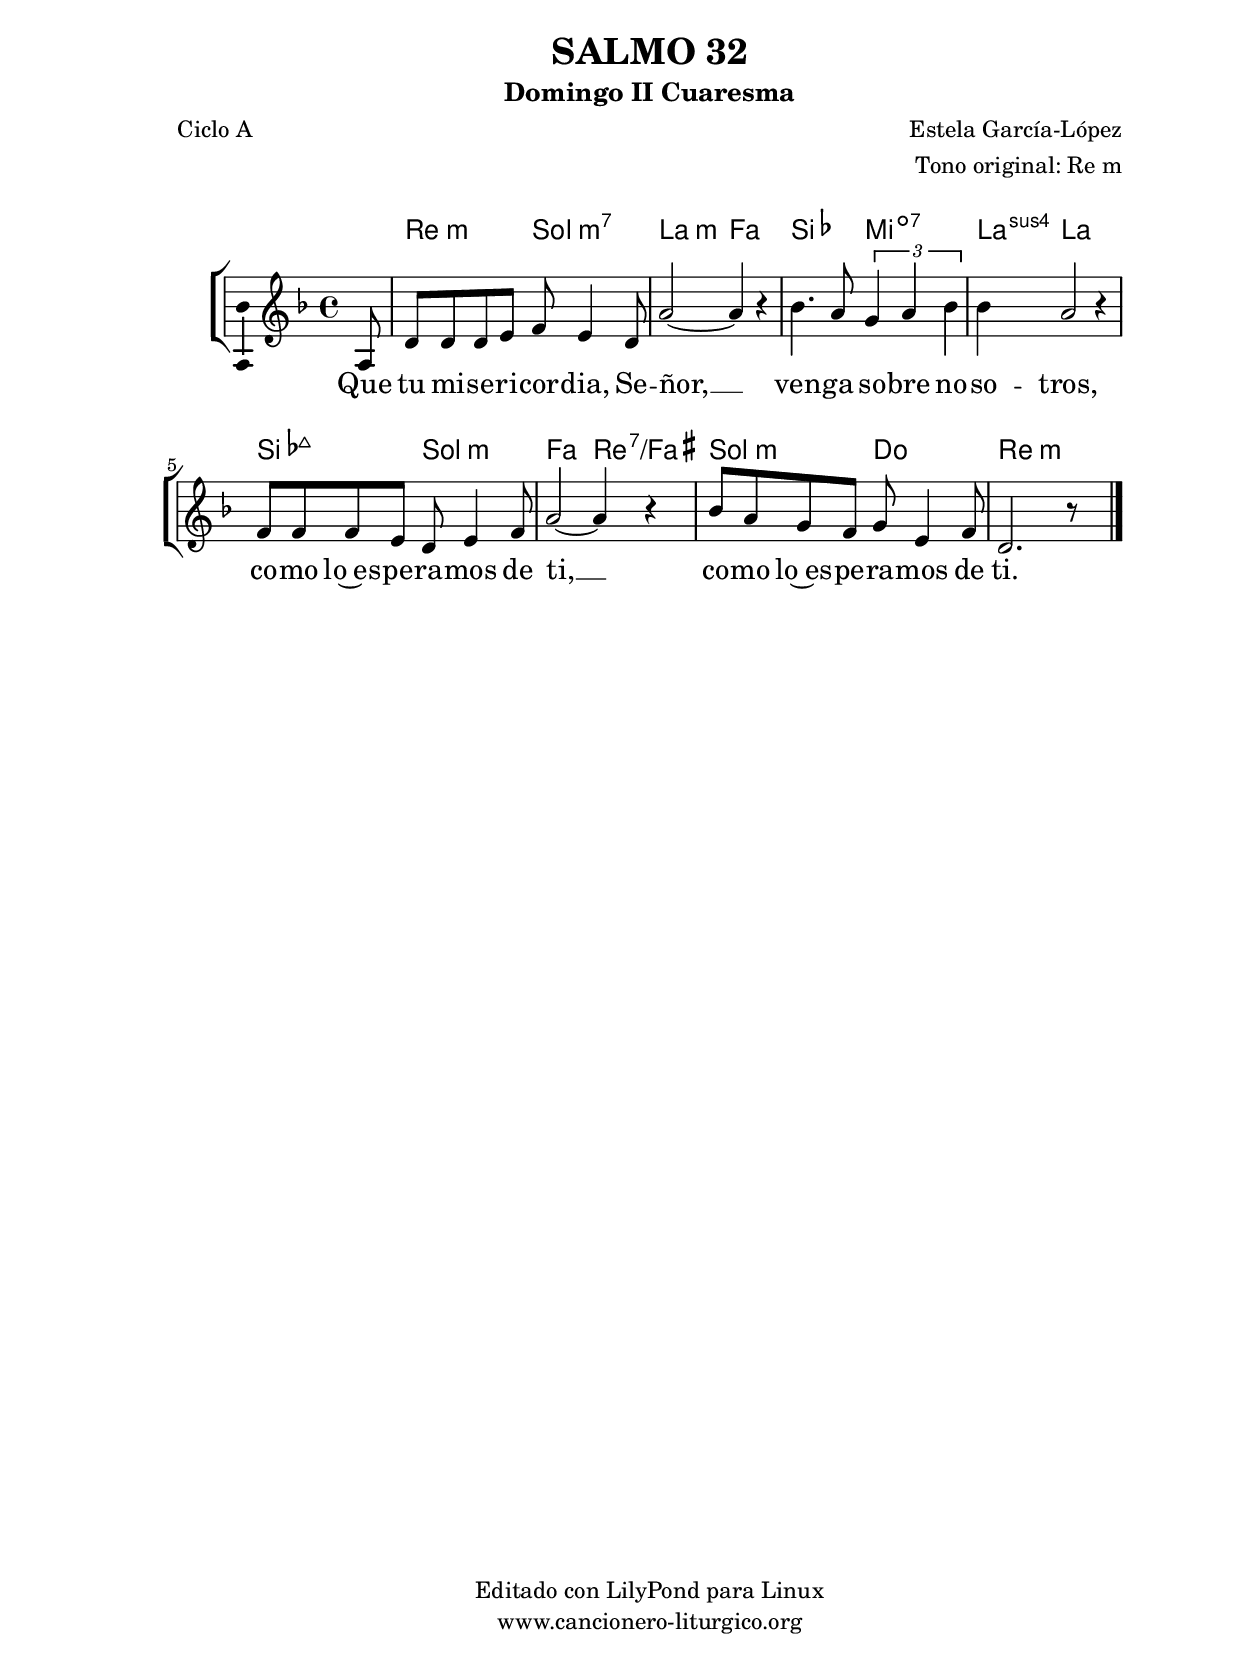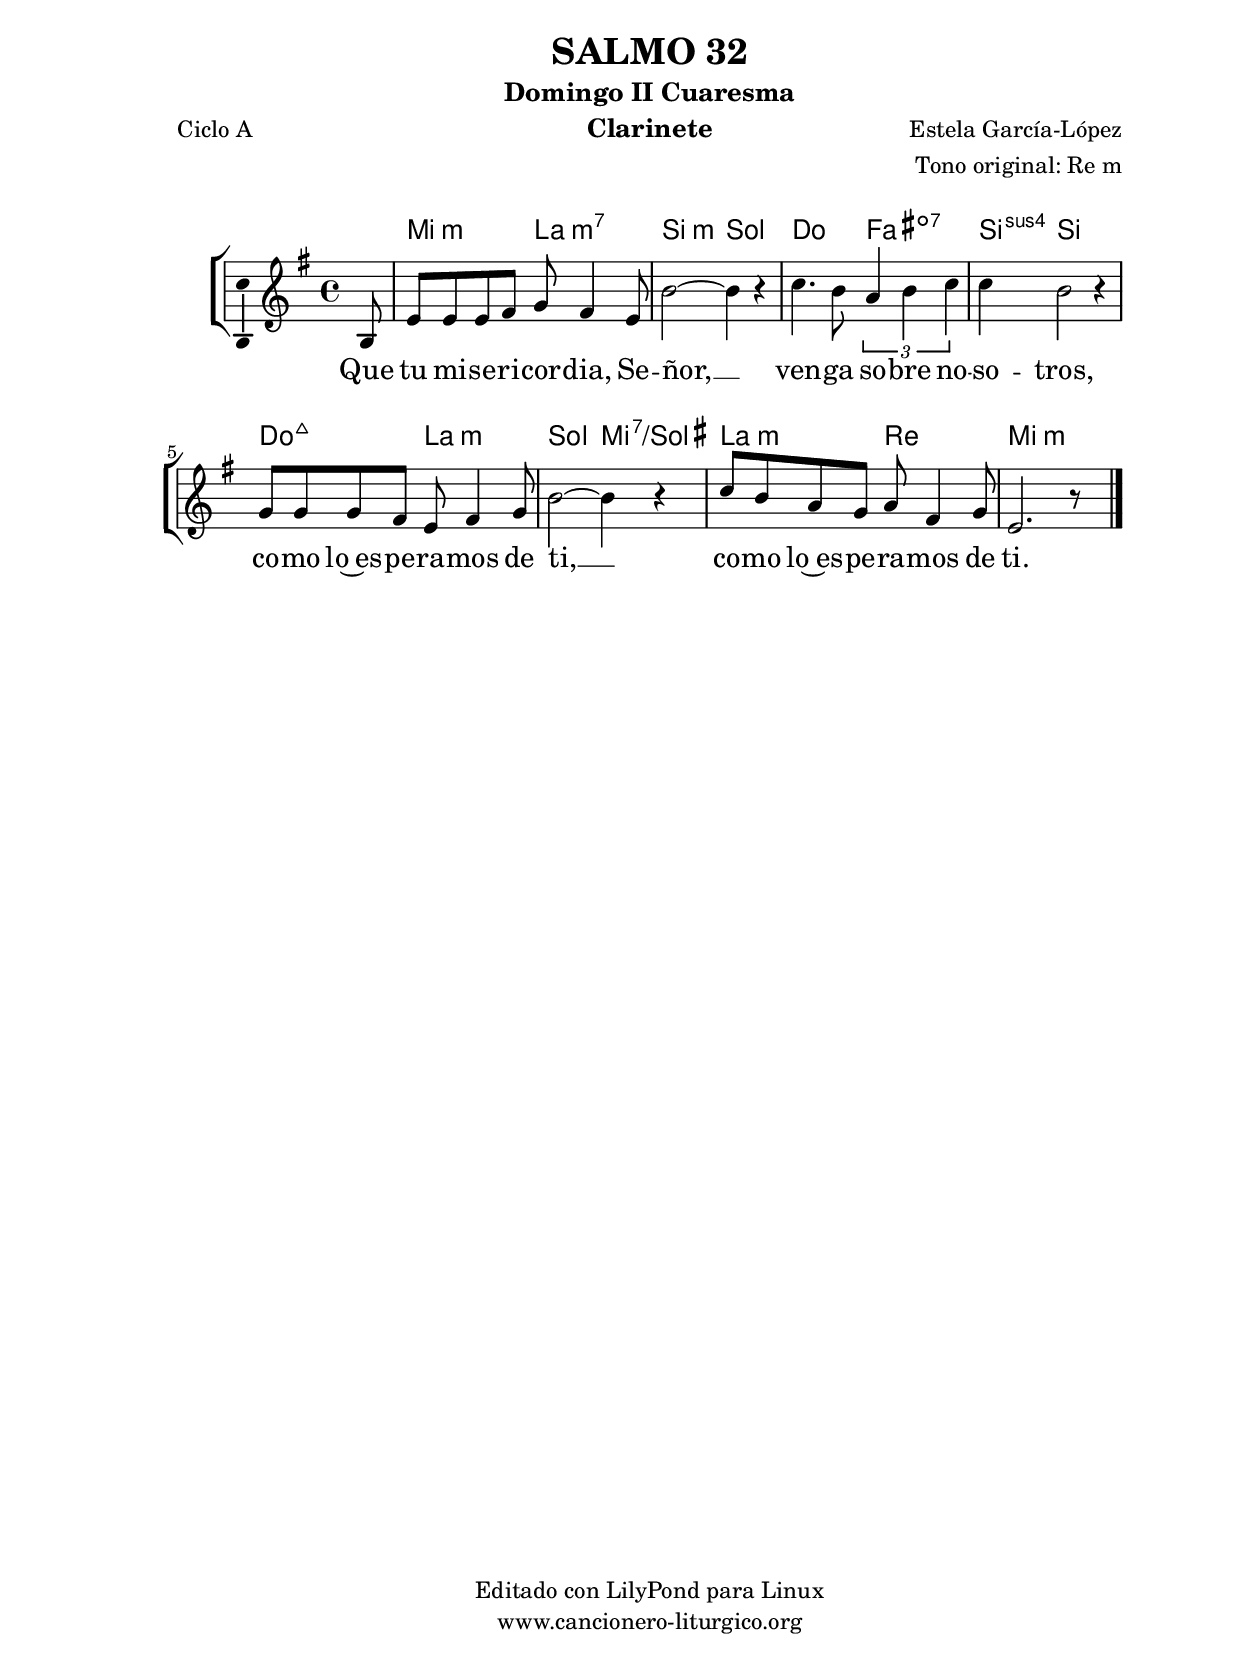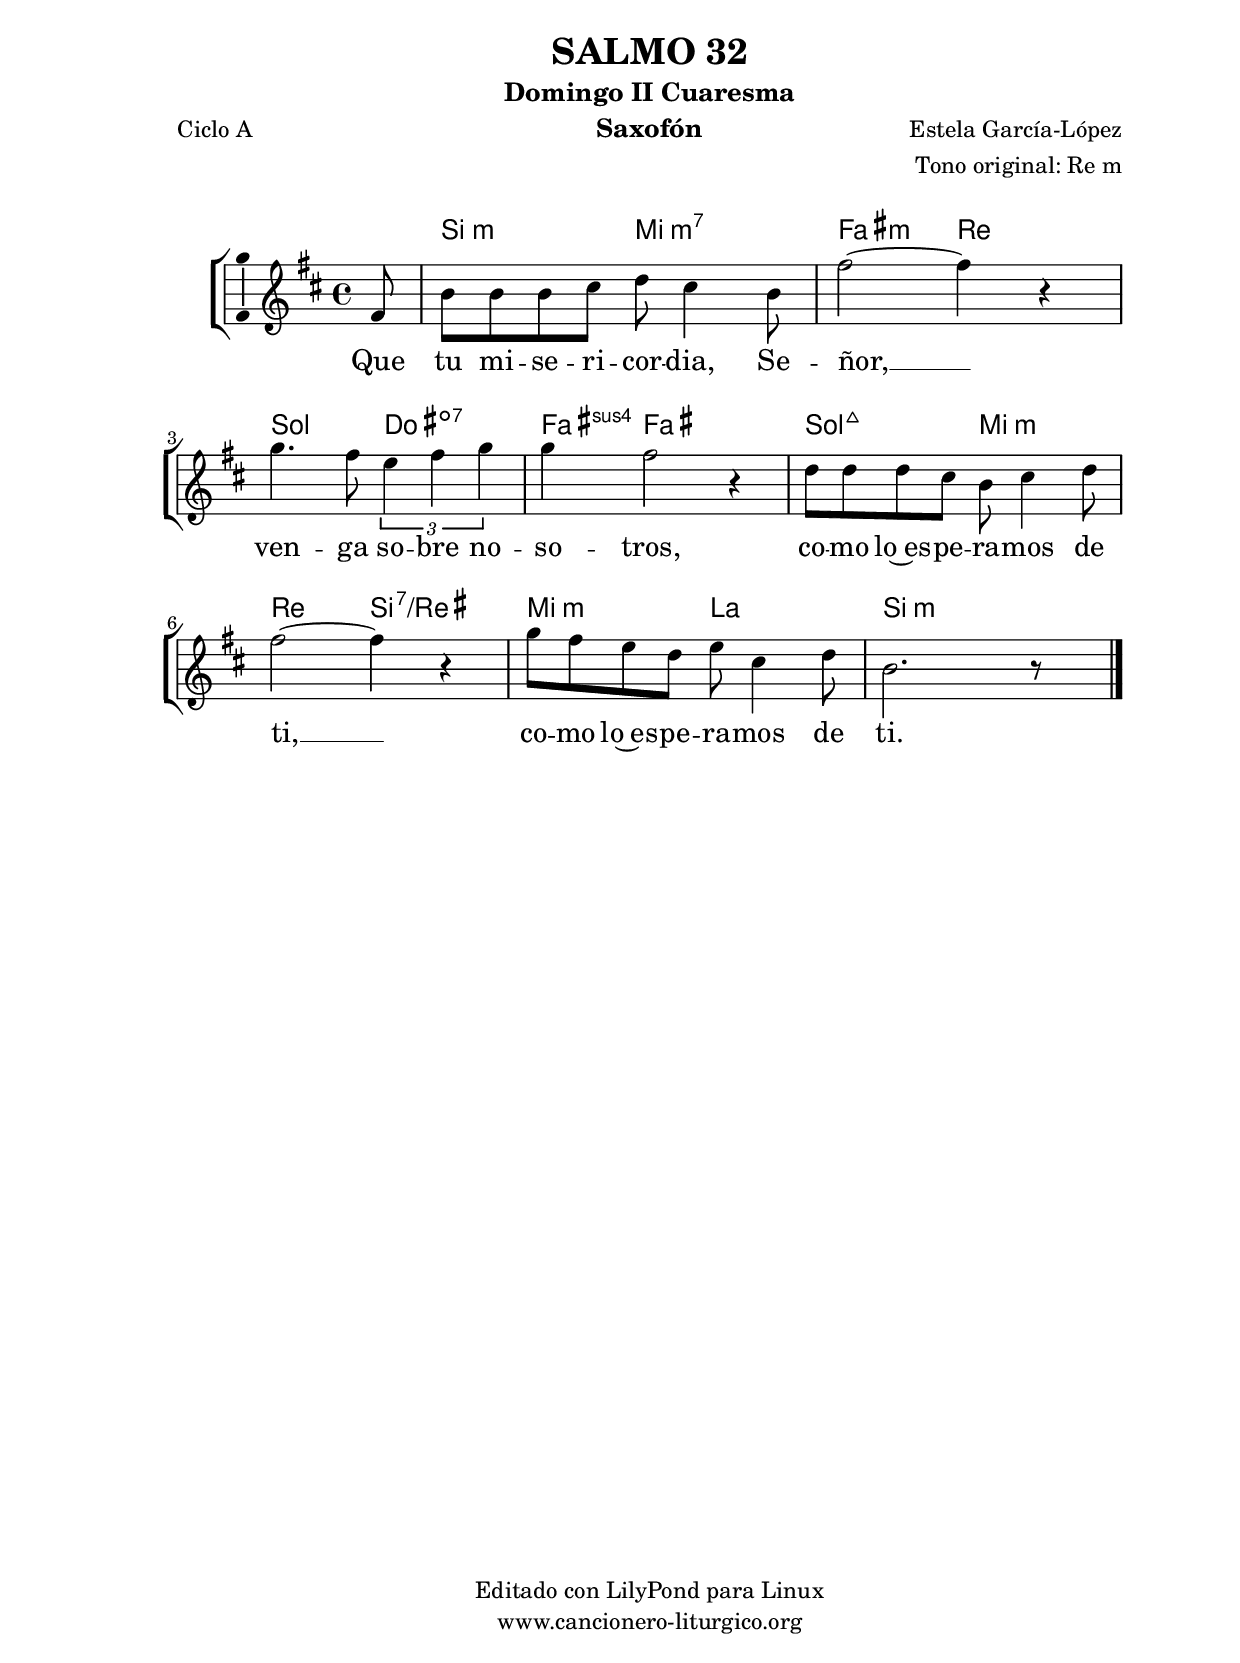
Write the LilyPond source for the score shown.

%
%para convertir .midi en .wav:
%timidity filename.midi -Ow -o finename.wav
%
%
%Para convertir de .wav a .mp3:
%lame -h -m j filename.wav
%
%
%para escuchar el midi:
%timidity nombrefichero.midi
%


%versión de lilypond para la que se ha escrito esta partitura:
\version "2.16.0"

	%Tamaño papel
	#(set-default-paper-size "a4")
	%Tamaño partitura
	#(set-global-staff-size 20)
	%No responde al pulsar sobre una nota
	#(ly:set-option 'point-and-click #f)

%parámetros del encabezamiento:
\header {
	title = "SALMO 32"
	subtitle = "Domingo II Cuaresma"
	composer = "Estela García-López"
	poet = "Ciclo A"
	meter = ""
	arranger = "Tono original: Re m"
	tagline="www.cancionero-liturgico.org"
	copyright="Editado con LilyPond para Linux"
	tiempo = "Cuaresma"
	usos = "Salmo"
	letra = "Que tu misericordia, Señor, venga sobre nosotros, como lo esperamos de ti, como lo esperamos de ti."
	}

%parámetros asociados al papel:
\paper  {
	oddHeaderMarkup = \markup {\fill-line { \on-the-fly #not-first-page \fromproperty #'header:title \on-the-fly #not-first-page \fromproperty #'header:composer }}
	evenHeaderMarkup = \markup {\fill-line { \fromproperty #'header:composer \fromproperty #'header:title }}
	#(set-paper-size "a4")
	print-page-number = ##f
	first-page-number = 1
	print-first-page-number = ##f
%	head-separation = 3.0 \cm
	top-margin = 2.0 \cm
	bottom-margin = 0.5\cm
%%%	bottom-margin = -1.0\cm
	left-margin = 3.0 \cm
	line-width = 16.0 \cm 
	indent = 8\mm
	interscoreline = 2.\mm
	between-system-space = 15\mm
%	para que las partituras no llenen la hoja:
	ragged-bottom = ##t
%	idem para la última hoja:
	ragged-last-bottom = ##f
%	para que las partituras llenen el ancho del papel:
	ragged-last = ##f
	after-title-space = 2.5 \cm
%page-count=1
%system-count=8

	%Flexible Vertical Spacing
%	markup-markup-spacing =
%	#'((basic-distance . 15) (minimum-distance . 15) (padding . 3))
	markup-system-spacing =
	#'((basic-distance . 15) (minimum-distance . 15) (padding . 3))
	system-system-spacing =
	#'((basic-distance . 15) (minimum-distance . 15) (padding . 3))
	score-system-spacing =
	#'((basic-distance . 15) (minimum-distance . 15) (padding . 5))
%	top-system-spacing = % header
%	#'((basic-distance . 8) (minimum-distance . 0) (padding . 3))
%	top-markup-spacing =
%	#'((basic-distance . 20) (minimum-distance . 20) (padding . 3))
	last-bottom-spacing = % footer
	#'((basic-distance . 5) (minimum-distance . 5) (padding . 3))
%	score-markup-spacing =
%	#'((basic-distance . 16) (minimum-distance . 13) (padding . 3))

	}


%parámetros que afectan a toda la partitura:
global =  {
	%clave de sol (G):
	\clef G
	%armadura:
%	\transpose a c'
	\key d \minor
	\tempo 4=88
	\set Score.tempoHideNote = ##t
	}


acordes = {
	\italianChords
	\chordmode {
%	\transpose a c'
{
s8
d2:m g:m7 a:m f bes e:dim7 a4:sus4 a2. bes2:maj7 g:m f d:7/fis g:m c d:m s2
	}
	}
}


melodia = 
%	\transpose a c'
{
	\relative c'{
	\time 4/4

\partial8 a8
d8 d d e f e4 d8
a'2~a4 r4
bes4. a8 \times2/3{g4 a bes}
bes4 a2 r4
f8 f f e d e4 f8
a2~a4 r4
bes8 a g f g e4 f8
d2. r8 s8

	\bar "|."
	}
	}


texto = \lyricmode {
Que tu mi -- se -- ri -- cor -- dia, Se -- ñor, __ ven -- ga so -- bre no -- so -- tros,
co -- mo lo~es -- pe -- ra -- mos de ti, __ co -- mo lo~es -- pe -- ra -- mos de ti.
	}


acordesStaff = \context ChordNames = acordesStaff <<
	\set chordChanges = ##t
	\acordes
	>>


vozStaff = \context Voice = vozStaff
\with {\consists "Ambitus_engraver"}
<<
%	\set Staff.instrumentName = ""
%	\set Staff.shortInstrumentName = ""
%	\set Staff.midiInstrument = #"clarinet"
%	\set Staff.midiInstrument = #"cello"
%	\set Staff.midiInstrument = #"flute"
	\set Staff.midiInstrument = #"electric guitar (jazz)"
%	\set Staff.midiInstrument = #"english horn"
%	\set Staff.midiInstrument = #"violin"
%	\set Staff.midiInstrument = #"glockenspiel"
	\set Staff.midiMinimumVolume = #0.7
	\set Staff.midiMaximumVolume = #0.9
	\global
	\melodia
	>>

textoStaff = \context Lyrics = textoStaff <<
	\lyricsto vozStaff \texto
	>>

\book {
	\score {
		\context ChoirStaff {
			\override StaffGroup.SystemStartBracket #'collapse-height = #1
			\override Score.SystemStartBar #'collapse-height = #1
			<<
			\acordesStaff
			\vozStaff
			\textoStaff
			>>
			}
		\layout {
	    		\context {
				\Lyrics
				\override LyricText #'font-size = #2
				}
	   		 \context {
				\Score
				%fontSize = #3
				\override StaffSymbol #'staff-space = #(magstep +3)
				%\override Beam #'thickness = #0.55
				%\override SpacingSpanner #'spacing-increment = #1.0
				%\override Slur #'height-limit = #1.5
				}
			}
		}
	\score {
		\unfoldRepeats
		\context ChoirStaff {
			<<
			\acordesStaff
			\vozStaff
			>>
			}
		\midi {
	  		\context {
	  			\Score
				tempoWholesPerMinute = #(ly:make-moment 70 4)
				}
			}
		}
	}

%Partitura para clarinete
#(define output-suffix "C")
\book {
	\header{
		instrument = "Clarinete"
		}
	\score {
		\context ChoirStaff {
			\override StaffGroup.SystemStartBracket #'collapse-height = #1
			\override Score.SystemStartBar #'collapse-height = #1
\transpose c d
			<<
			\acordesStaff
			\vozStaff
			\textoStaff
			>>
			}
		\layout {
	    		\context {
				\Lyrics
				\override LyricText #'font-size = #2
				}
	   		 \context {
				\Score
				%fontSize = #3
				\override StaffSymbol #'staff-space = #(magstep +3)
				%\override Beam #'thickness = #0.55
				%\override SpacingSpanner #'spacing-increment = #1.0
				%\override Slur #'height-limit = #1.5
				}
			}
		}
	}

%Partitura para saxofón
#(define output-suffix "S")
\book {
	\header{
		instrument = "Saxofón"
		}
	\score {
		\context ChoirStaff {
			\override StaffGroup.SystemStartBracket #'collapse-height = #1
			\override Score.SystemStartBar #'collapse-height = #1
\transpose c a
			<<
			\acordesStaff
			\vozStaff
			\textoStaff
			>>
			}
		\layout {
	    		\context {
				\Lyrics
				\override LyricText #'font-size = #2
				}
	   		 \context {
				\Score
				%fontSize = #3
				\override StaffSymbol #'staff-space = #(magstep +3)
				%\override Beam #'thickness = #0.55
				%\override SpacingSpanner #'spacing-increment = #1.0
				%\override Slur #'height-limit = #1.5
				}
			}
		}
	}

